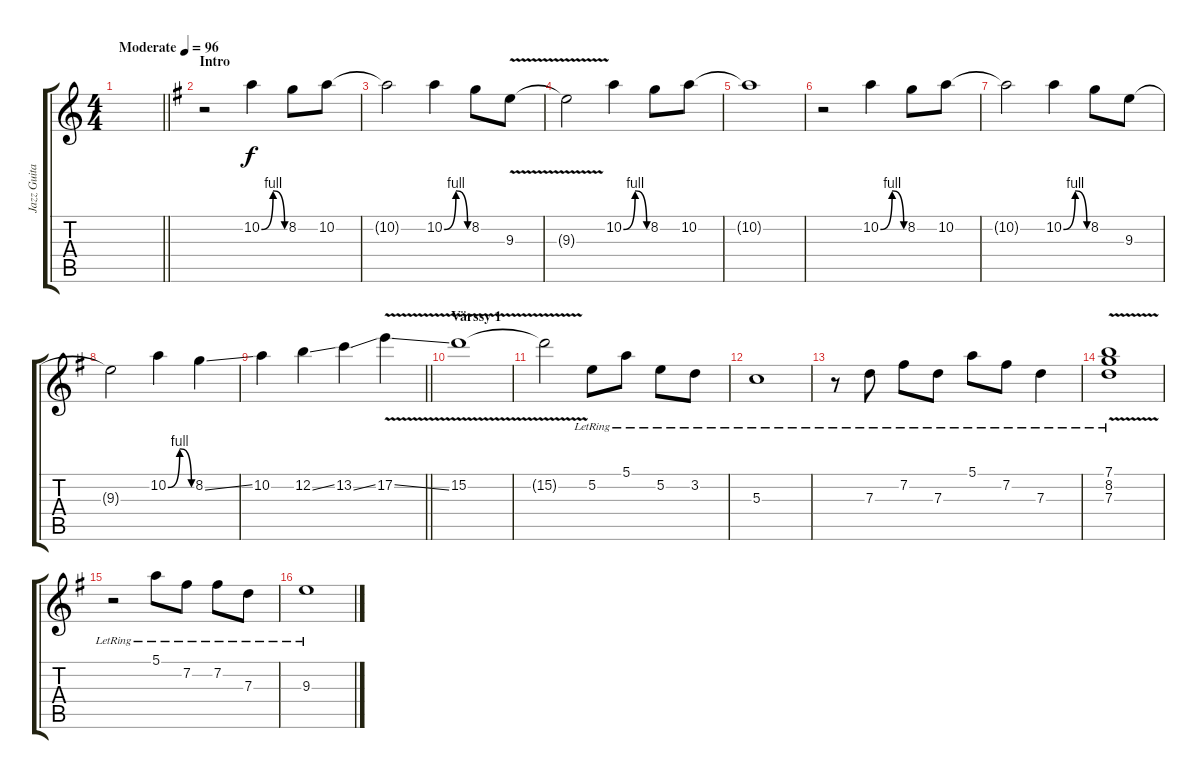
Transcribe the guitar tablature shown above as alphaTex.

\track ("Jazz Guitar" "Jazz Guita") {instrument electricguitarjazz}
\staff {score tabs}
\tuning (E4 B3 G3 D3 A2 E2) {hide}
\ts (4 4)
\tempo (96 "Moderate")
\clef g2
\barLineRight lightlight
\ks c
|
\section ("" "Intro")
\ks g
r.2 10.2{be (custom 0 0 0 0 30 4 30 4 60 0)}.4 8.2.8 10.2.8 |
10.2{t}.2 10.2{be (custom 0 0 0 0 30 4 30 4 60 0)}.4 8.2.8 9.3{v}.8 |
9.3{v t}.2 10.2{be (custom 0 0 0 0 30 4 30 4 60 0)}.4 8.2.8 10.2.8 |
10.2{t}.1 |
r.2 10.2{be (custom 0 0 0 0 30 4 30 4 60 0)}.4 8.2.8 10.2.8 |
10.2{t}.2 10.2{be (custom 0 0 0 0 30 4 30 4 60 0)}.4 8.2.8 9.3.8 |
9.3{t}.2 10.2{be (custom 0 0 0 0 30 4 30 4 60 0)}.4 8.2{ss}.4 |
\barLineRight lightlight
10.2.4 12.2{ss}.4 13.2{ss}.4 17.2{v ss}.4 |
\section ("" "Värssy 1")
15.2{v}.1 |
15.2{v t}.2 5.2{lr}.8 5.1{lr}.8 5.2{lr}.8 3.2{lr}.8 |
5.3{lr}.1 |
r.8 7.3{lr}.8 7.2{lr}.8 7.3{lr}.8 5.1{lr}.8 7.2{lr}.8 7.3{lr}.4 |
(7.1{v lr} 8.2{v lr} 7.3{v lr}).1 |
r.2 5.1{lr}.8 7.2{lr}.8 7.2{lr}.8 7.3{lr}.8 |
9.3{lr}.1
